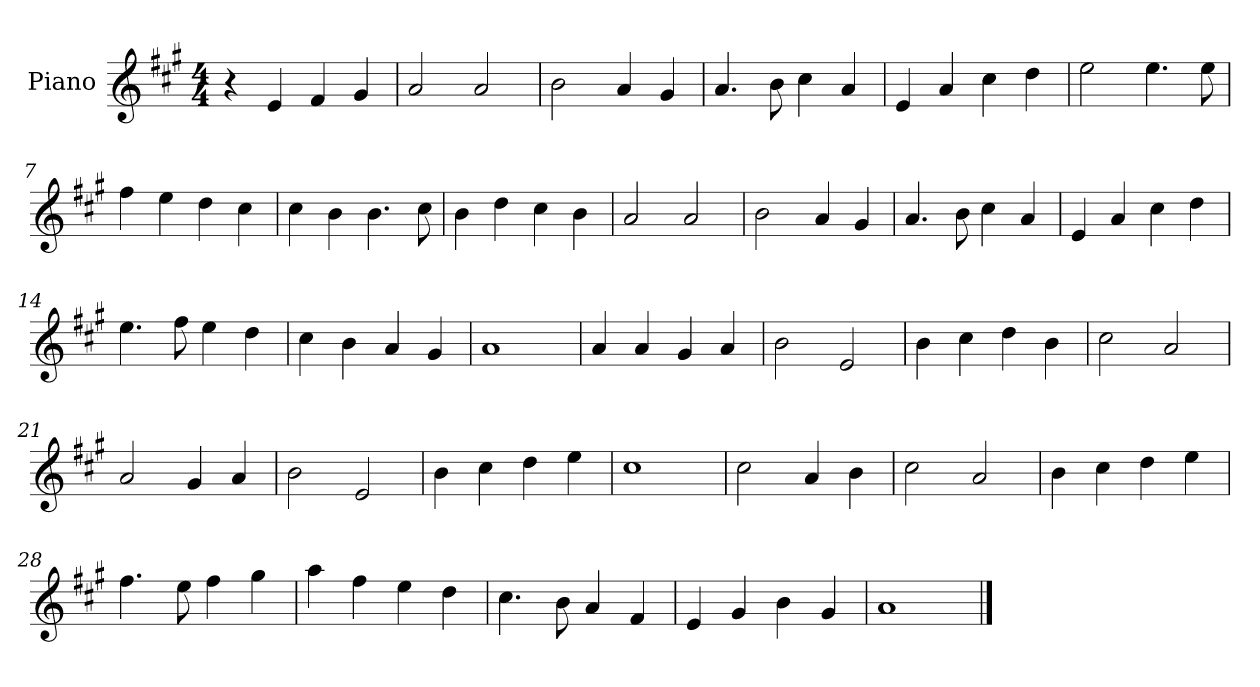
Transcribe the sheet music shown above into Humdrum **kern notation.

**kern
*part1
*staff1
*I"Piano
*I'Pno
*clefG2
*k[f#c#g#]
*M4/4
=1
4r
4e/
4f#/
4g#/
=2
2a/
2a/
=3
2b\
4a/
4g#/
=4
4.a/
8b\
4cc#\
4a/
=5
4e/
4a/
4cc#\
4dd\
=6
2ee\
4.ee\
8ee\
=7
4ff#\
4ee\
4dd\
4cc#\
=8
4cc#\
4b\
4.b\
8cc#\
=9
4b\
4dd\
4cc#\
4b\
=10
2a/
2a/
=11
2b\
4a/
4g#/
=12
4.a/
8b\
4cc#\
4a/
=13
4e/
4a/
4cc#\
4dd\
=14
4.ee\
8ff#\
4ee\
4dd\
=15
4cc#\
4b\
4a/
4g#/
=16
1a
=17
4a/
4a/
4g#/
4a/
=18
2b\
2e/
=19
4b\
4cc#\
4dd\
4b\
=20
2cc#\
2a/
=21
2a/
4g#/
4a/
=22
2b\
2e/
=23
4b\
4cc#\
4dd\
4ee\
=24
1cc#
=25
2cc#\
4a/
4b\
=26
2cc#\
2a/
=27
4b\
4cc#\
4dd\
4ee\
=28
4.ff#\
8ee\
4ff#\
4gg#\
=29
4aa\
4ff#\
4ee\
4dd\
=30
4.cc#\
8b\
4a/
4f#/
=31
4e/
4g#/
4b\
4g#/
=32
1a
==
*-
